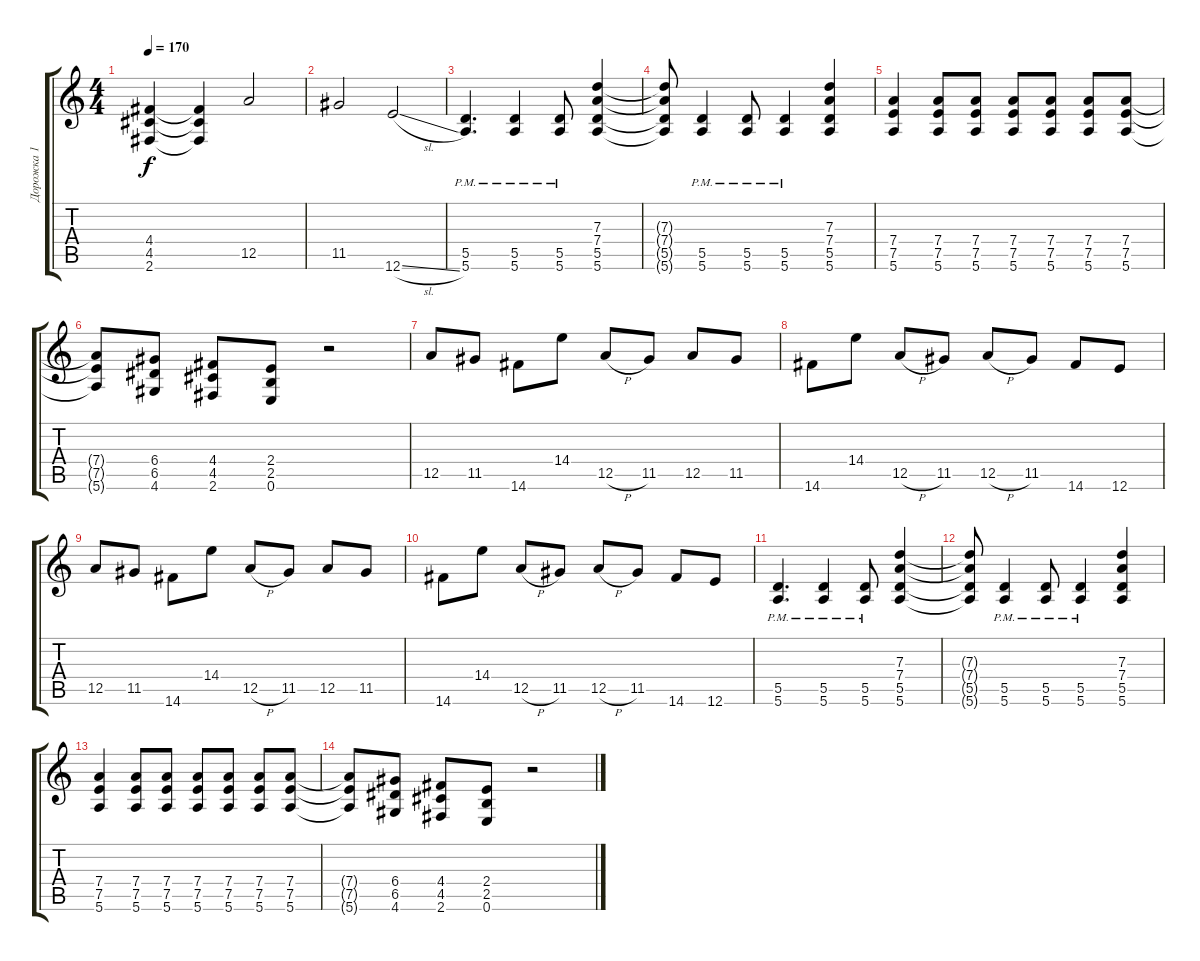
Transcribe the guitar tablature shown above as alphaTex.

\track ("Дорожка 1" "Дорожка 1") {instrument distortionguitar}
\staff {score tabs}
\tuning (E4 B3 G3 D3 A2 E2) {hide}
\ts (4 4)
\tempo 170
\clef g2
\ks c
(4.4{t} 4.5{t} 2.6{t}).4{dy f} (4.4{t} 4.5{t} 2.6{t}).4 12.5.2 |
11.5.2 12.6{sl}.2 |
(5.5{pm} 5.6{pm}).4{d} (5.5{pm} 5.6{pm}).4 (5.5{pm} 5.6{pm}).8 (7.3 7.4 5.5 5.6).4 |
(7.3{t} 7.4{t} 5.5{t} 5.6{t}).8 (5.5{pm} 5.6{pm}).4 (5.5{pm} 5.6{pm}).8 (5.5{pm} 5.6{pm}).4 (7.3 7.4 5.5 5.6).4 |
(7.4 7.5 5.6).4 (7.4 7.5 5.6).8 (7.4 7.5 5.6).8 (7.4 7.5 5.6).8 (7.4 7.5 5.6).8 (7.4 7.5 5.6).8 (7.4 7.5 5.6).8 |
(7.4{t} 7.5{t} 5.6{t}).8 (6.4 6.5 4.6).8 (4.4 4.5 2.6).8 (2.4 2.5 0.6).8 r.2 |
12.5.8 11.5.8 14.6.8 14.4.8 12.5{h}.8 11.5.8 12.5.8 11.5.8 |
14.6.8 14.4.8 12.5{h}.8 11.5.8 12.5{h}.8 11.5.8 14.6.8 12.6.8 |
12.5.8 11.5.8 14.6.8 14.4.8 12.5{h}.8 11.5.8 12.5.8 11.5.8 |
14.6.8 14.4.8 12.5{h}.8 11.5.8 12.5{h}.8 11.5.8 14.6.8 12.6.8 |
(5.5{pm} 5.6{pm}).4{d} (5.5{pm} 5.6{pm}).4 (5.5{pm} 5.6{pm}).8 (7.3 7.4 5.5 5.6).4 |
(7.3{t} 7.4{t} 5.5{t} 5.6{t}).8 (5.5{pm} 5.6{pm}).4 (5.5{pm} 5.6{pm}).8 (5.5{pm} 5.6{pm}).4 (7.3 7.4 5.5 5.6).4 |
(7.4 7.5 5.6).4 (7.4 7.5 5.6).8 (7.4 7.5 5.6).8 (7.4 7.5 5.6).8 (7.4 7.5 5.6).8 (7.4 7.5 5.6).8 (7.4 7.5 5.6).8 |
(7.4{t} 7.5{t} 5.6{t}).8 (6.4 6.5 4.6).8 (4.4 4.5 2.6).8 (2.4 2.5 0.6).8 r.2
